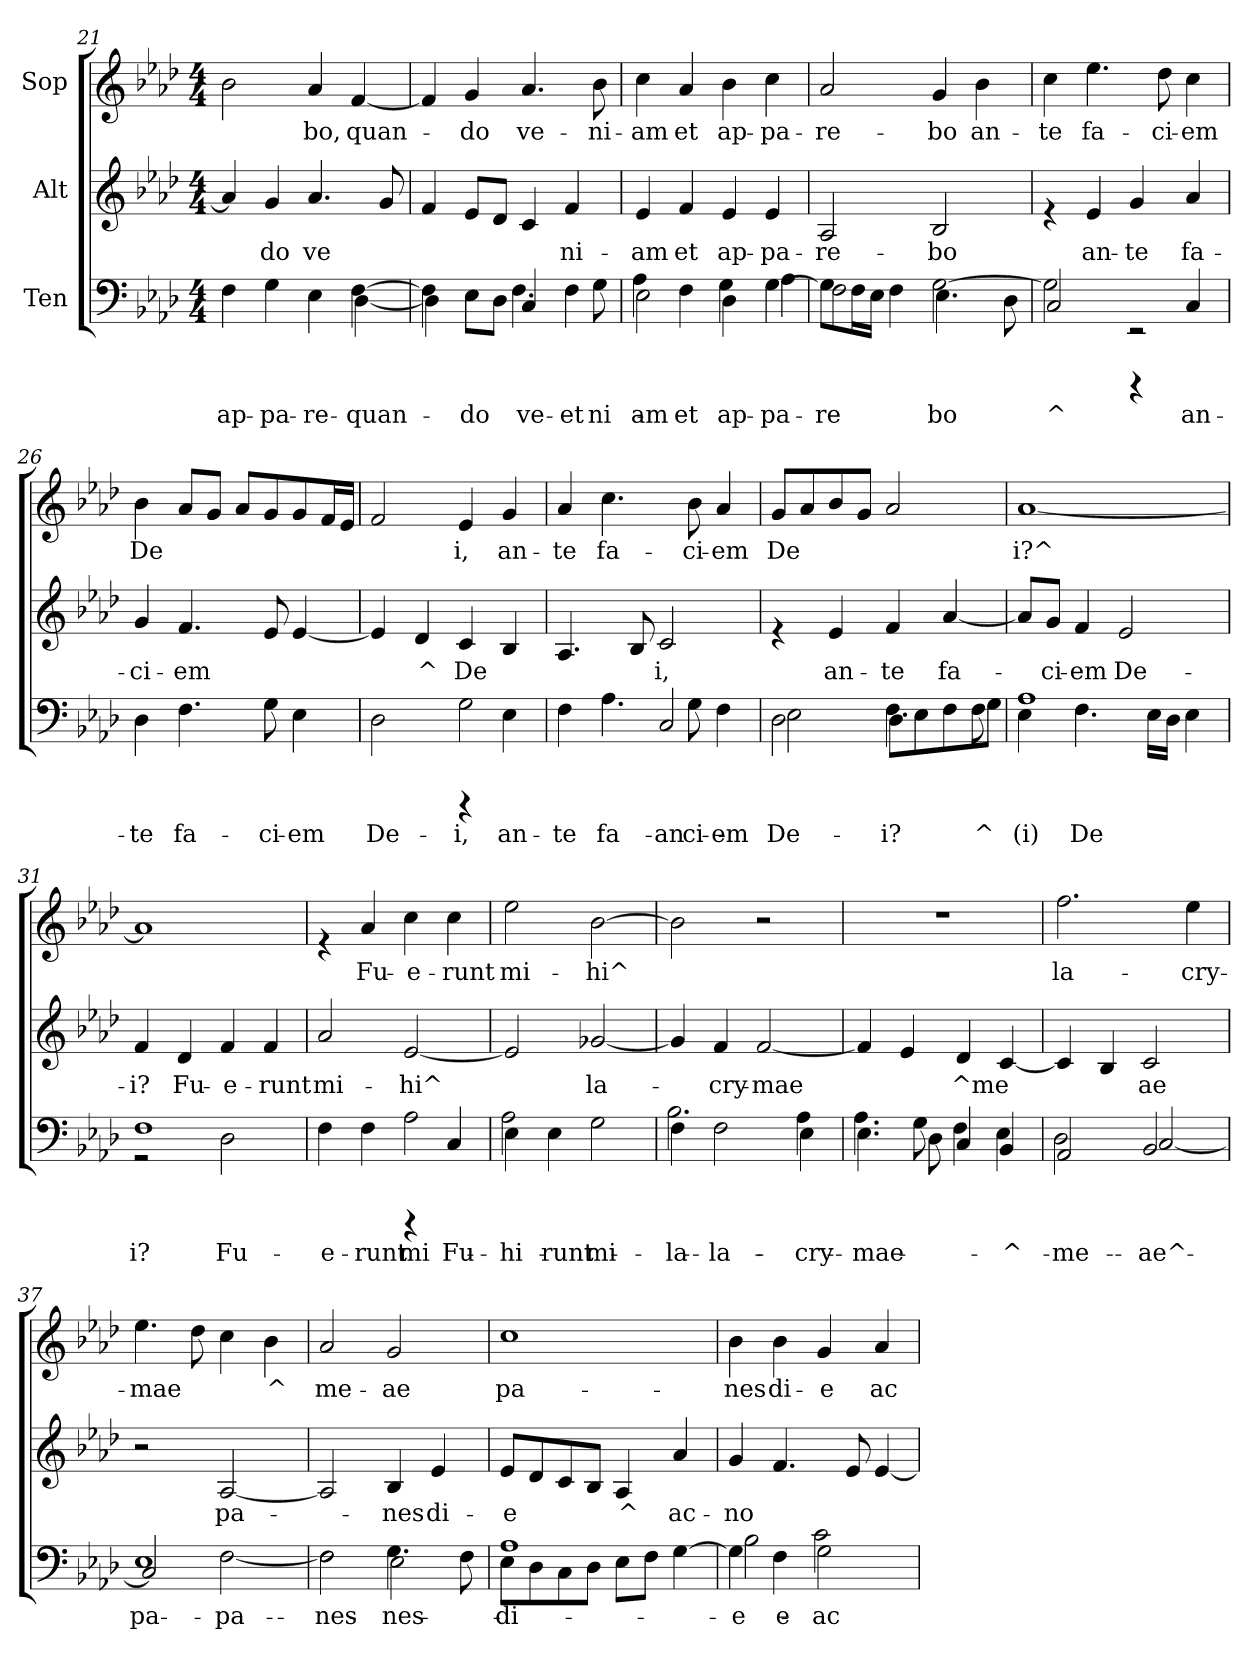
**kern	**text	**kern	**text	**kern	**text
*part3	*part3	*part2	*part2	*part1	*part1
*staff3	*staff3	*staff2	*staff2	*staff1	*staff1
*I"Ten	*	*I"Alt	*	*I"Sop	*
!!LO:LB:g=z
*clefF4	*	*clefG2	*	*clefG2	*
*k[b-e-a-d-]	*	*k[b-e-a-d-]	*	*k[b-e-a-d-]	*
*A-:	*	*A-:	*	*A-:	*
*M4/4	*	*M4/4	*	*M4/4	*
=21	=21	=21	=21	=21	=21
!	!LO:LY:b:cj	!	!	!	!LO:LY:b:cj
*^	*	*	*	*	*
4F\	2.ryy	ap-	4a-/]	.	2b-\	--
!	!	!LO:LY:b:cj	!	!LO:LY:b:cj	!	!
4G\	.	-pa-	4g/	-do	.	.
!	!	!LO:LY:b:cj	!	!LO:LY:b:cj	!	!LO:LY:b:cj
4E-\	.	-re-	4.a-/	ve	4a-/	-bo,
!	!	!LO:LY:b:cj	!	!	!	!
!	!	!LO:LY:b:cj	!	!	!	!LO:LY:b:cj
[>4F\	[>4D-\	quan-	.	.	[<4f/	quan-
!	!	!	!	!LO:LY:b:cj	!	!
.	.	.	8g/	-	.	.
=22	=22	=22	=22	=22	=22	=22
!	!	!	!	!LO:LY:b:cj	!	!
4F\]	4D-\]	.	4f/	--	4f/]	.
!	!	!LO:LY:b:cj	!	!	!	!
!	!	!LO:LY:b:cj	!	!LO:LY:b:cj	!	!LO:LY:b:cj
8E-\L	4E-\	-do	8e-/L	--	4g/	-do
!	!	!LO:LY:b:cj	!	!LO:LY:b:cj	!	!
8D-\J	.	--	8d-/J	--	.	.
!	!	!LO:LY:b:cj	!	!	!	!
!	!	!LO:LY:b:cj	!	!LO:LY:b:cj	!	!LO:LY:b:cj
4C/	4.F\	ve-	4c/	--	4.a-/	ve-
!	!	!LO:LY:b:cj	!	!LO:LY:b:cj	!	!
4F\	.	-et	4f/	-ni-	.	.
!	!	!LO:LY:b:cj	!	!	!	!LO:LY:b:cj
.	8G\	ni-	.	.	8b-\	-ni-
=23	=23	=23	=23	=23	=23	=23
!	!	!LO:LY:b:cj	!	!	!	!
!	!	!LO:LY:b:cj	!	!LO:LY:b:cj	!	!LO:LY:b:cj
2E-\	4A-\	-am	4e-/	-am	4cc\	-am
!	!	!LO:LY:b:cj	!	!LO:LY:b:cj	!	!LO:LY:b:cj
.	4F\	et	4f/	et	4a-/	et
!	!	!LO:LY:b:cj	!	!	!	!
!	!	!LO:LY:b:cj	!	!LO:LY:b:cj	!	!LO:LY:b:cj
4D-\	4G\	-ap-	4e-/	ap-	4b-\	ap-
!	!	!LO:LY:b:cj	!	!	!	!
!	!	!LO:LY:b:cj	!	!LO:LY:b:cj	!	!LO:LY:b:cj
[>4G\	4A-\	-pa-	4e-/	-pa-	4cc\	-pa-
=24	=24	=24	=24	=24	=24	=24
!	!	!LO:LY:b:cj	!	!LO:LY:b:cj	!	!LO:LY:b:cj
8G\L]	2F\	-re-	2A-/	-re-	2a-/	-re-
!	!	!LO:LY:b:cj	!	!	!	!
16F\	.	--	.	.	.	.
!	!	!LO:LY:b:cj	!	!	!	!
16E-\J	.	--	.	.	.	.
!	!	!LO:LY:b:cj	!	!	!	!
4F\	.	--	.	.	.	.
!	!	!LO:LY:b:cj	!	!	!	!
!	!	!LO:LY:b:cj	!	!LO:LY:b:cj	!	!LO:LY:b:cj
[>2G\	4.E-\	bo	2B-/	-bo	4g/	-bo
!	!	!	!	!	!	!LO:LY:b:cj
.	.	.	.	.	4b-\	an-
!	!	!LO:LY:b:cj	!	!	!	!
.	8D-\	-	.	.	.	.
!!LO:LB:g=z
=25	=25	=25	=25	=25	=25	=25
!	!	!LO:LY:b:cj	!	!	!	!LO:LY:b:cj
2G\]	2C/	-^	4re	.	4cc\	-te
!	!	!	!	!LO:LY:b:cj	!	!LO:LY:b:cj
.	.	.	4e-/	an-	4.ee-\	fa-
!	!	!	!	!LO:LY:b:cj	!	!
4rBBBB	2r	.	4g/	-te	.	.
!	!	!	!	!	!	!LO:LY:b:cj
.	.	.	.	.	8dd-\	-ci-
!	!	!LO:LY:b:cj	!	!LO:LY:b:cj	!	!LO:LY:b:cj
4C/	.	an-	4a-/	fa-	4cc\	-em
*v	*v	*	*	*	*	*
=26	=26	=26	=26	=26	=26
!	!LO:LY:b:cj	!	!LO:LY:b:cj	!	!LO:LY:b:cj
4D-\	-te	4g/	-ci-	4b-\	De
!	!LO:LY:b:cj	!	!LO:LY:b:cj	!	!LO:LY:b:cj
4.F\	fa-	4.f/	-em	8a-/L	-
!	!	!	!	!	!LO:LY:b:cj
.	.	.	.	8g/J	--
!	!	!	!	!	!LO:LY:b:cj
.	.	.	.	8a-/L	--
!	!LO:LY:b:cj	!	!LO:LY:b:cj	!	!LO:LY:b:cj
8G\	-ci-	8e-/	-	8g/	--
!	!LO:LY:b:cj	!	!LO:LY:b:cj	!	!LO:LY:b:cj
4E-\	-em	[<4e-/	--	8g/	--
!	!	!	!	!	!LO:LY:b:cj
.	.	.	.	16f/	--
!	!	!	!	!	!LO:LY:b:cj
.	.	.	.	16e-/J	--
=27	=27	=27	=27	=27	=27
!	!LO:LY:b:cj	!	!	!	!LO:LY:b:cj
*^	*	*	*	*	*
2D-\	2ryy	De-	4e-/]	.	2f/	--
!	!	!	!	!LO:LY:b:cj	!	!
.	.	.	4d-/	-^	.	.
!	!	!LO:LY:b:cj	!	!LO:LY:b:cj	!	!LO:LY:b:cj
2G\	4rBBBB	-i,	4c/	De	4e-/	-i,
!	!	!LO:LY:b:cj	!	!LO:LY:b:cj	!	!LO:LY:b:cj
.	4E-\	an-	4B-/	-	4g/	an-
=28	=28	=28	=28	=28	=28	=28
!	!	!LO:LY:b:cj	!	!LO:LY:b:cj	!	!LO:LY:b:cj
2ryy	4F\	-te	4.A-/	--	4a-/	-te
!	!	!LO:LY:b:cj	!	!	!	!LO:LY:b:cj
.	4.A-\	fa-	.	.	4.cc\	fa-
!	!	!	!	!LO:LY:b:cj	!	!
.	.	.	8B-/	--	.	.
!	!	!LO:LY:b:cj	!	!LO:LY:b:cj	!	!
2C/	.	-an-	2c/	-i,	.	.
!	!	!LO:LY:b:cj	!	!	!	!LO:LY:b:cj
.	8G\	-ci-	.	.	8b-\	-ci-
!	!	!LO:LY:b:cj	!	!	!	!LO:LY:b:cj
.	4F\	-em	.	.	4a-/	-em
=29	=29	=29	=29	=29	=29	=29
!	!	!LO:LY:b:cj	!	!	!	!
!	!	!LO:LY:b:cj	!	!	!	!LO:LY:b:cj
2D-\	2E-\	De-	4re	.	8g/L	De
!	!	!	!	!	!	!LO:LY:b:cj
.	.	.	.	.	8a-/	-
!	!	!	!	!LO:LY:b:cj	!	!LO:LY:b:cj
.	.	.	4e-/	an-	8b-/	--
!	!	!	!	!	!	!LO:LY:b:cj
.	.	.	.	.	8g/J	--
!	!	!LO:LY:b:cj	!	!	!	!
!	!	!LO:LY:b:cj	!	!LO:LY:b:cj	!	!LO:LY:b:cj
4.F\	8D-\L	-i?	4f/	-te	2a-/	--
!	!	!LO:LY:b:cj	!	!	!	!
.	8E-\	-	.	.	.	.
!	!	!LO:LY:b:cj	!	!LO:LY:b:cj	!	!
.	8F\	--	[<4a-/	fa-	.	.
!	!	!LO:LY:b:cj	!	!	!	!
!	!	!LO:LY:b:cj	!	!	!	!
8F\	8G\J	-^	.	.	.	.
!!LO:PB:g=z
=30	=30	=30	=30	=30	=30	=30
!	!	!LO:LY:b:cj	!	!	!	!
!	!	!LO:LY:b:cj	!	!	!	!LO:LY:b:cj
4E-\	1A-	(i)	8a-/L]	.	[<1a-	-i?^
!	!	!	!	!LO:LY:b:cj	!	!
.	.	.	8g/J	-ci-	.	.
!	!	!LO:LY:b:cj	!	!LO:LY:b:cj	!	!
4.F\	.	De	4f/	-em	.	.
!	!	!	!	!LO:LY:b:cj	!	!
.	.	.	2e-/	De-	.	.
!	!	!LO:LY:b:cj	!	!	!	!
16E-\L	.	-	.	.	.	.
!	!	!LO:LY:b:cj	!	!	!	!
16D-\J	.	--	.	.	.	.
!	!	!LO:LY:b:cj	!	!	!	!
4E-\	.	--	.	.	.	.
=31	=31	=31	=31	=31	=31	=31
!	!	!LO:LY:b:cj	!	!LO:LY:b:cj	!	!
1F	2r	-i?	4f/	-i?	1a-]	.
!	!	!	!	!LO:LY:b:cj	!	!
.	.	.	4d-/	Fu-	.	.
!	!	!LO:LY:b:cj	!	!LO:LY:b:cj	!	!
.	2D-\	Fu-	4f/	-e-	.	.
!	!	!	!	!LO:LY:b:cj	!	!
.	.	.	4f/	-runt	.	.
=32	=32	=32	=32	=32	=32	=32
!	!	!LO:LY:b:cj	!	!LO:LY:b:cj	!	!
2ryy	4F\	-e-	2a-/	mi-	4re	.
!	!	!LO:LY:b:cj	!	!	!	!LO:LY:b:cj
.	4F\	-runt	.	.	4a-/	Fu-
!	!	!LO:LY:b:cj	!	!LO:LY:b:cj	!	!LO:LY:b:cj
4rBBBB	2A-\	mi-	[<2e-/	-hi^	4cc\	-e-
!	!	!LO:LY:b:cj	!	!	!	!LO:LY:b:cj
4C/	.	-Fu-	.	.	4cc\	-runt
=33	=33	=33	=33	=33	=33	=33
!	!	!LO:LY:b:cj	!	!	!	!
!	!	!LO:LY:b:cj	!	!	!	!LO:LY:b:cj
4E-\	2A-\	-hi	2e-/]	.	2ee-\	mi-
!	!	!LO:LY:b:cj	!	!	!	!
4E-\	.	runt	.	.	.	.
!	!	!LO:LY:b:cj	!	!LO:LY:b:cj	!	!LO:LY:b:cj
2G\	2ryy	mi-	[<2g-X/	la-	[>2b-\	-hi^
=34	=34	=34	=34	=34	=34	=34
!	!	!LO:LY:b:cj	!	!	!	!
!	!	!LO:LY:b:cj	!	!	!	!
4F\	2.B-\	la-	4g-/]	.	2b-\]	.
!	!	!LO:LY:b:cj	!	!LO:LY:b:cj	!	!
2F\	.	-la-	4f/	-cry-	.	.
!	!	!	!	!LO:LY:b:cj	!	!
.	.	.	[<2f/	-mae	2r	.
!	!	!LO:LY:b:cj	!	!	!	!
!	!	!LO:LY:b:cj	!	!	!	!
4E-\	4A-\	-cry-	.	.	.	.
!!LO:LB:g=z
=35	=35	=35	=35	=35	=35	=35
!	!	!LO:LY:b:cj	!	!	!	!
!	!	!LO:LY:b:cj	!	!	!	!
4.E-\	4.A-\	mae	4f/]	.	1r	.
!	!	!	!	!LO:LY:b:cj	!	!
.	.	.	4e-/	-	.	.
!	!	!LO:LY:b:cj	!	!	!	!
!	!	!LO:LY:b:cj	!	!	!	!
8D-\	8G\	--	.	.	.	.
!	!	!LO:LY:b:cj	!	!	!	!
!	!	!LO:LY:b:cj	!	!LO:LY:b:cj	!	!
4C/	4F\	--	4d-/	-^me	.	.
!	!	!LO:LY:b:cj	!	!	!	!
!	!	!LO:LY:b:cj	!	!LO:LY:b:cj	!	!
4BB-/	4E-\	-^	[<4c/	-	.	.
=36	=36	=36	=36	=36	=36	=36
!	!	!LO:LY:b:cj	!	!	!	!
!	!	!LO:LY:b:cj	!	!	!	!LO:LY:b:cj
2AA-/	2D-\	-me-	4c/]	.	2.ff\	la-
!	!	!	!	!LO:LY:b:cj	!	!
.	.	.	4B-/	--	.	.
!	!	!LO:LY:b:cj	!	!	!	!
!	!	!LO:LY:b:cj	!	!LO:LY:b:cj	!	!
2BB-/	[<2C/	ae^	2c/	-ae	.	.
!	!	!	!	!	!	!LO:LY:b:cj
.	.	.	.	.	4ee-\	-cry-
=37	=37	=37	=37	=37	=37	=37
!	!	!LO:LY:b:cj	!	!	!	!LO:LY:b:cj
1E-	2C/]	pa-	2r	.	4.ee-\	-mae
!	!	!	!	!	!	!LO:LY:b:cj
.	.	.	.	.	8dd-\	-
!	!	!LO:LY:b:cj	!	!LO:LY:b:cj	!	!LO:LY:b:cj
.	[>2F\	-pa-	[<2A-/	pa-	4cc\	--
!	!	!	!	!	!	!LO:LY:b:cj
.	.	.	.	.	4b-\	-^
=38	=38	=38	=38	=38	=38	=38
!	!	!LO:LY:b:cj	!	!	!	!LO:LY:b:cj
2F\	2F\]	-nes	2A-/]	.	2a-/	me-
!	!	!LO:LY:b:cj	!	!	!	!
!	!	!LO:LY:b:cj	!	!LO:LY:b:cj	!	!LO:LY:b:cj
4.G\	2E-\	nes	4B-/	-nes	2g/	-ae
!	!	!	!	!LO:LY:b:cj	!	!
.	.	.	4e-/	di-	.	.
!	!	!LO:LY:b:cj	!	!	!	!
8F\	.	-	.	.	.	.
=39	=39	=39	=39	=39	=39	=39
!	!	!LO:LY:b:cj	!	!	!	!
!	!	!LO:LY:b:cj	!	!LO:LY:b:cj	!	!LO:LY:b:cj
8E-\L	1A-	-di-	8e-/L	-e	1cc	pa-
!	!	!LO:LY:b:cj	!	!LO:LY:b:cj	!	!
8D-\	.	--	8d-/	-	.	.
!	!	!LO:LY:b:cj	!	!LO:LY:b:cj	!	!
8C\	.	--	8c/	--	.	.
!	!	!LO:LY:b:cj	!	!LO:LY:b:cj	!	!
8D-\J	.	--	8B-/J	--	.	.
!	!	!LO:LY:b:cj	!	!LO:LY:b:cj	!	!
8E-\L	.	--	4A-/	-^	.	.
!	!	!LO:LY:b:cj	!	!	!	!
8F\J	.	--	.	.	.	.
!	!	!LO:LY:b:cj	!	!LO:LY:b:cj	!	!
[>4G\	.	--	4a-/	ac-	.	.
!!LO:LB:g=z
=40	=40	=40	=40	=40	=40	=40
!	!	!LO:LY:b:cj	!	!LO:LY:b:cj	!	!LO:LY:b:cj
4G\]	2B-\	-e	4g/	-no	4b-\	-nes
!	!	!LO:LY:b:cj	!	!LO:LY:b:cj	!	!LO:LY:b:cj
4F\	.	e	4.f/	-	4b-\	di-
!	!	!LO:LY:b:cj	!	!	!	!
!	!	!LO:LY:b:cj	!	!	!	!LO:LY:b:cj
2G\	2c\	ac	.	.	4g/	-e
!	!	!	!	!LO:LY:b:cj	!	!
.	.	.	8e-/	--	.	.
!	!	!	!	!LO:LY:b:cj	!	!LO:LY:b:cj
.	.	.	[<4e-/	--	4a-/	ac
*v	*v	*	*	*	*	*
=	=	=	=	=	=
*-	*-	*-	*-	*-	*-
